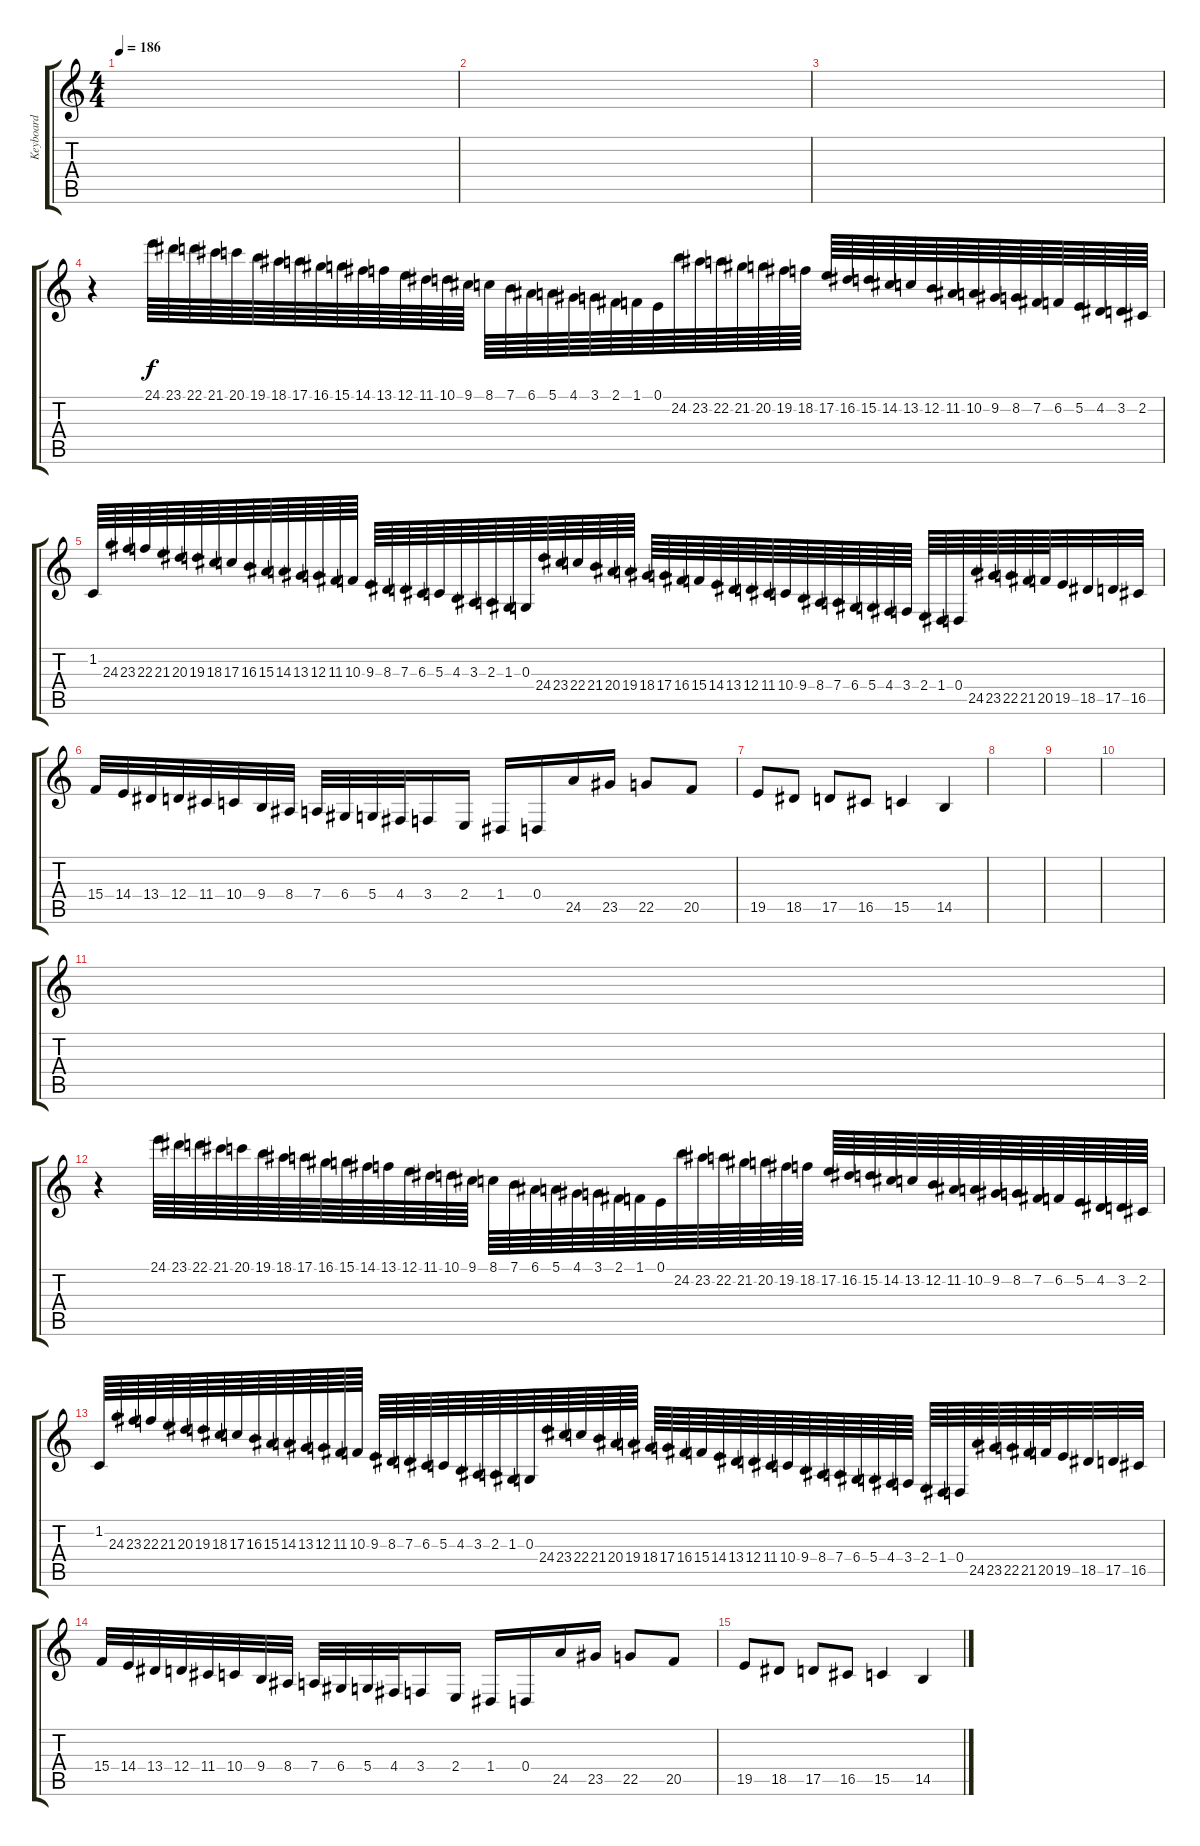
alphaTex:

\track ("Keyboard" "Keyboard") {instrument guitarfretnoise}
\staff {score tabs}
\tuning (E4 B3 G3 D3 A2 E2) {hide}
\ts (4 4)
\tempo 186
\clef g2
\ks c
|
|
|
r.4 24.1.64 23.1.64 22.1.64 21.1.64 20.1.64 19.1.64 18.1.64 17.1.64 16.1.64 15.1.64 14.1.64 13.1.64 12.1.64 11.1.64 10.1.64 9.1.64 8.1.64 7.1.64 6.1.64 5.1.64 4.1.64 3.1.64 2.1.64 1.1.64 0.1.64 24.2.64 23.2.64 22.2.64 21.2.64 20.2.64 19.2.64 18.2.64 17.2.64 16.2.64 15.2.64 14.2.64 13.2.64 12.2.64 11.2.64 10.2.64 9.2.64 8.2.64 7.2.64 6.2.64 5.2.64 4.2.64 3.2.64 2.2.64 |
1.2.64 24.3.64 23.3.64 22.3.64 21.3.64 20.3.64 19.3.64 18.3.64 17.3.64 16.3.64 15.3.64 14.3.64 13.3.64 12.3.64 11.3.64 10.3.64 9.3.64 8.3.64 7.3.64 6.3.64 5.3.64 4.3.64 3.3.64 2.3.64 1.3.64 0.3.64 24.4.64 23.4.64 22.4.64 21.4.64 20.4.64 19.4.64 18.4.64 17.4.64 16.4.64 15.4.64 14.4.64 13.4.64 12.4.64 11.4.64 10.4.64 9.4.64 8.4.64 7.4.64 6.4.64 5.4.64 4.4.64 3.4.64 2.4.64 1.4.64 0.4.64 24.5.64 23.5.64 22.5.64 21.5.64 20.5.64 19.5.32 18.5.32 17.5.32 16.5.32 |
15.4.32 14.4.32 13.4.32 12.4.32 11.4.32 10.4.32 9.4.32 8.4.32 7.4.32 6.4.32 5.4.32 4.4.32 3.4.16 2.4.16 1.4.16 0.4.16 24.5.16 23.5.16 22.5.8 20.5.8 |
19.5.8 18.5.8 17.5.8 16.5.8 15.5.4 14.5.4 |
|
|
|
|
r.4 24.1.64 23.1.64 22.1.64 21.1.64 20.1.64 19.1.64 18.1.64 17.1.64 16.1.64 15.1.64 14.1.64 13.1.64 12.1.64 11.1.64 10.1.64 9.1.64 8.1.64 7.1.64 6.1.64 5.1.64 4.1.64 3.1.64 2.1.64 1.1.64 0.1.64 24.2.64 23.2.64 22.2.64 21.2.64 20.2.64 19.2.64 18.2.64 17.2.64 16.2.64 15.2.64 14.2.64 13.2.64 12.2.64 11.2.64 10.2.64 9.2.64 8.2.64 7.2.64 6.2.64 5.2.64 4.2.64 3.2.64 2.2.64 |
1.2.64 24.3.64 23.3.64 22.3.64 21.3.64 20.3.64 19.3.64 18.3.64 17.3.64 16.3.64 15.3.64 14.3.64 13.3.64 12.3.64 11.3.64 10.3.64 9.3.64 8.3.64 7.3.64 6.3.64 5.3.64 4.3.64 3.3.64 2.3.64 1.3.64 0.3.64 24.4.64 23.4.64 22.4.64 21.4.64 20.4.64 19.4.64 18.4.64 17.4.64 16.4.64 15.4.64 14.4.64 13.4.64 12.4.64 11.4.64 10.4.64 9.4.64 8.4.64 7.4.64 6.4.64 5.4.64 4.4.64 3.4.64 2.4.64 1.4.64 0.4.64 24.5.64 23.5.64 22.5.64 21.5.64 20.5.64 19.5.32 18.5.32 17.5.32 16.5.32 |
15.4.32 14.4.32 13.4.32 12.4.32 11.4.32 10.4.32 9.4.32 8.4.32 7.4.32 6.4.32 5.4.32 4.4.32 3.4.16 2.4.16 1.4.16 0.4.16 24.5.16 23.5.16 22.5.8 20.5.8 |
19.5.8 18.5.8 17.5.8 16.5.8 15.5.4 14.5.4
